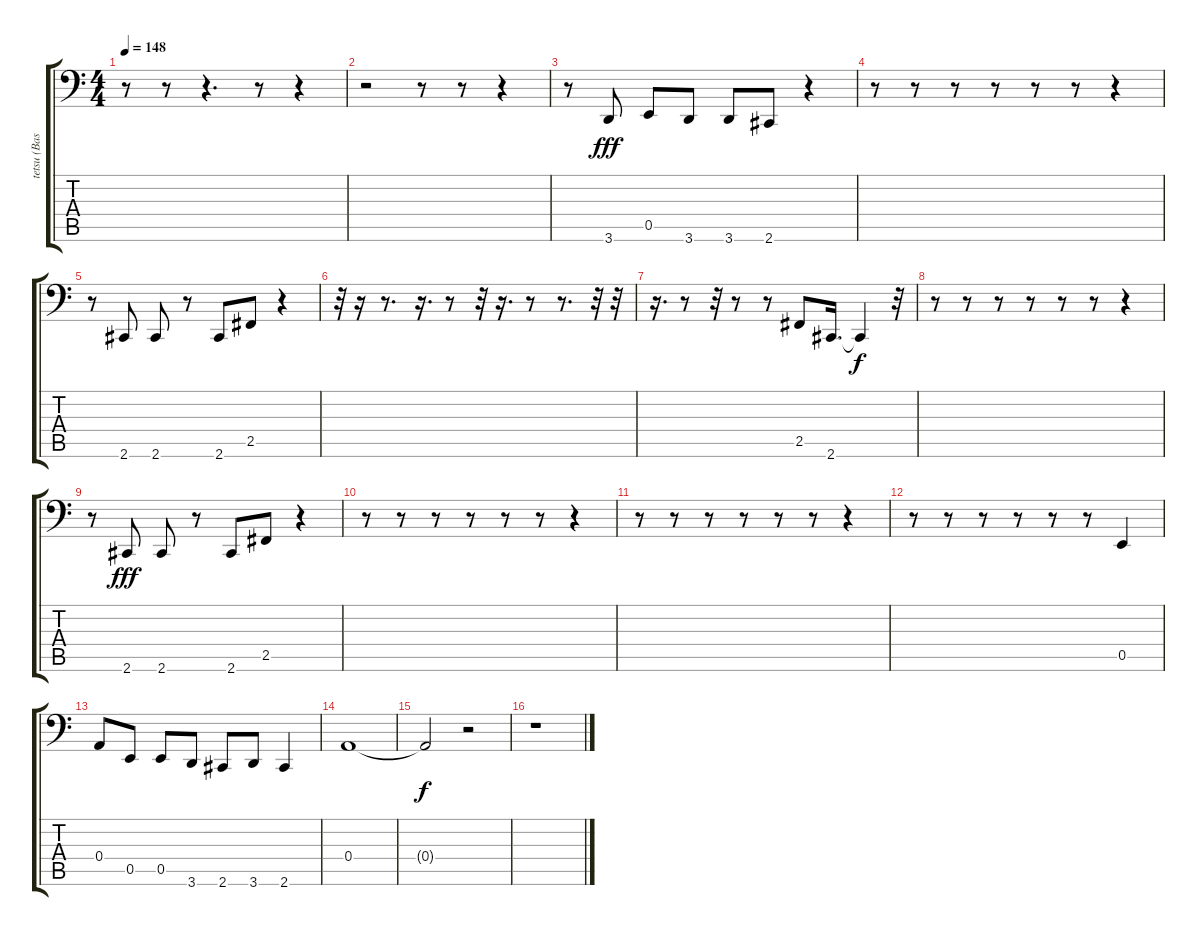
\track ("tetsu (Bass Guitar)" "tetsu (Bas") {instrument electricbasspick}
\staff {score tabs}
\tuning (C3 G2 D2 A1 E1 B0) {hide}
\ts (4 4)
\tempo 148
\clef f4
\ks c
r.8{dy fff} r.8 r.4{d} r.8 r.4 |
r.2 r.8 r.8 r.4 |
r.8 3.6.8 0.5.8 3.6.8 3.6.8 2.6.8 r.4 |
r.8 r.8 r.8 r.8 r.8 r.8 r.4 |
r.8 2.6.8 2.6.8 r.8 2.6.8 2.5.8 r.4 |
r.32 r.16 r.8{d} r.16{d} r.8 r.32 r.16{d} r.8 r.8{d} r.32 r.32 |
r.16{d} r.8 r.32 r.8 r.8 2.5.8 2.6.16{d} 2.6{t}.4{dy f} r.32 |
r.8 r.8 r.8 r.8 r.8 r.8 r.4 |
r.8 2.6.8{dy fff} 2.6.8 r.8 2.6.8 2.5.8 r.4 |
r.8 r.8 r.8 r.8 r.8 r.8 r.4 |
r.8 r.8 r.8 r.8 r.8 r.8 r.4 |
r.8 r.8 r.8 r.8 r.8 r.8 0.5.4 |
0.4.8 0.5.8 0.5.8 3.6.8 2.6.8 3.6.8 2.6.4 |
0.4.1 |
0.4{t}.2{dy f} r.2 |
r.1
